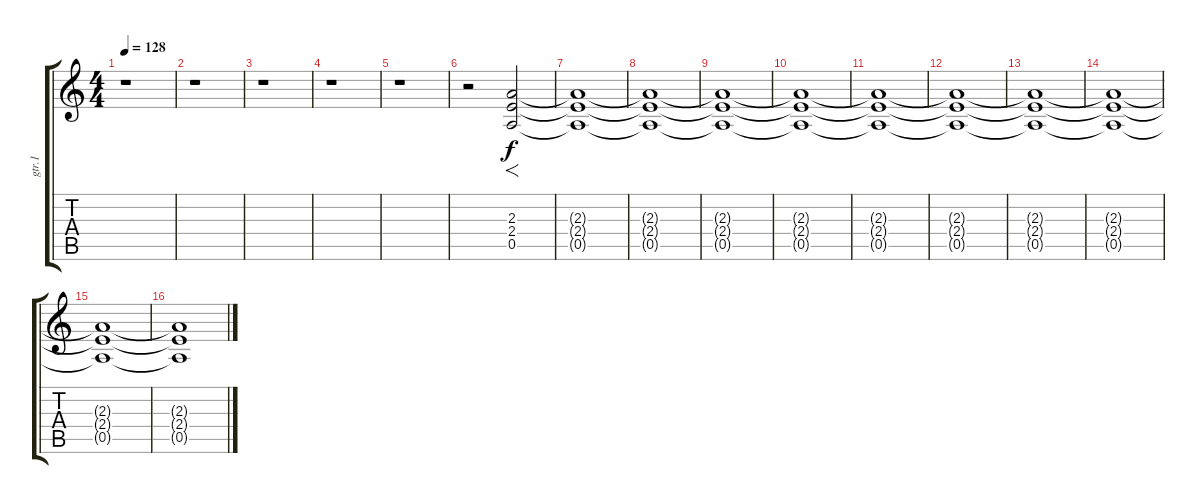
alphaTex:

\track ("gtr.1" "gtr.1") {instrument distortionguitar}
\staff {score tabs}
\tuning (E4 B3 G3 D3 A2 E2) {hide}
\ts (4 4)
\tempo 128
\clef g2
\ks c
r.1{dy f instrument distortionguitar} |
r.1 |
r.1 |
r.1 |
r.1 |
r.2 (2.3 2.4 0.5).2{f} |
(2.3{t} 2.4{t} 0.5{t}).1 |
(2.3{t} 2.4{t} 0.5{t}).1 |
(2.3{t} 2.4{t} 0.5{t}).1 |
(2.3{t} 2.4{t} 0.5{t}).1 |
(2.3{t} 2.4{t} 0.5{t}).1 |
(2.3{t} 2.4{t} 0.5{t}).1 |
(2.3{t} 2.4{t} 0.5{t}).1 |
(2.3{t} 2.4{t} 0.5{t}).1 |
(2.3{t} 2.4{t} 0.5{t}).1 |
(2.3{t} 2.4{t} 0.5{t}).1
